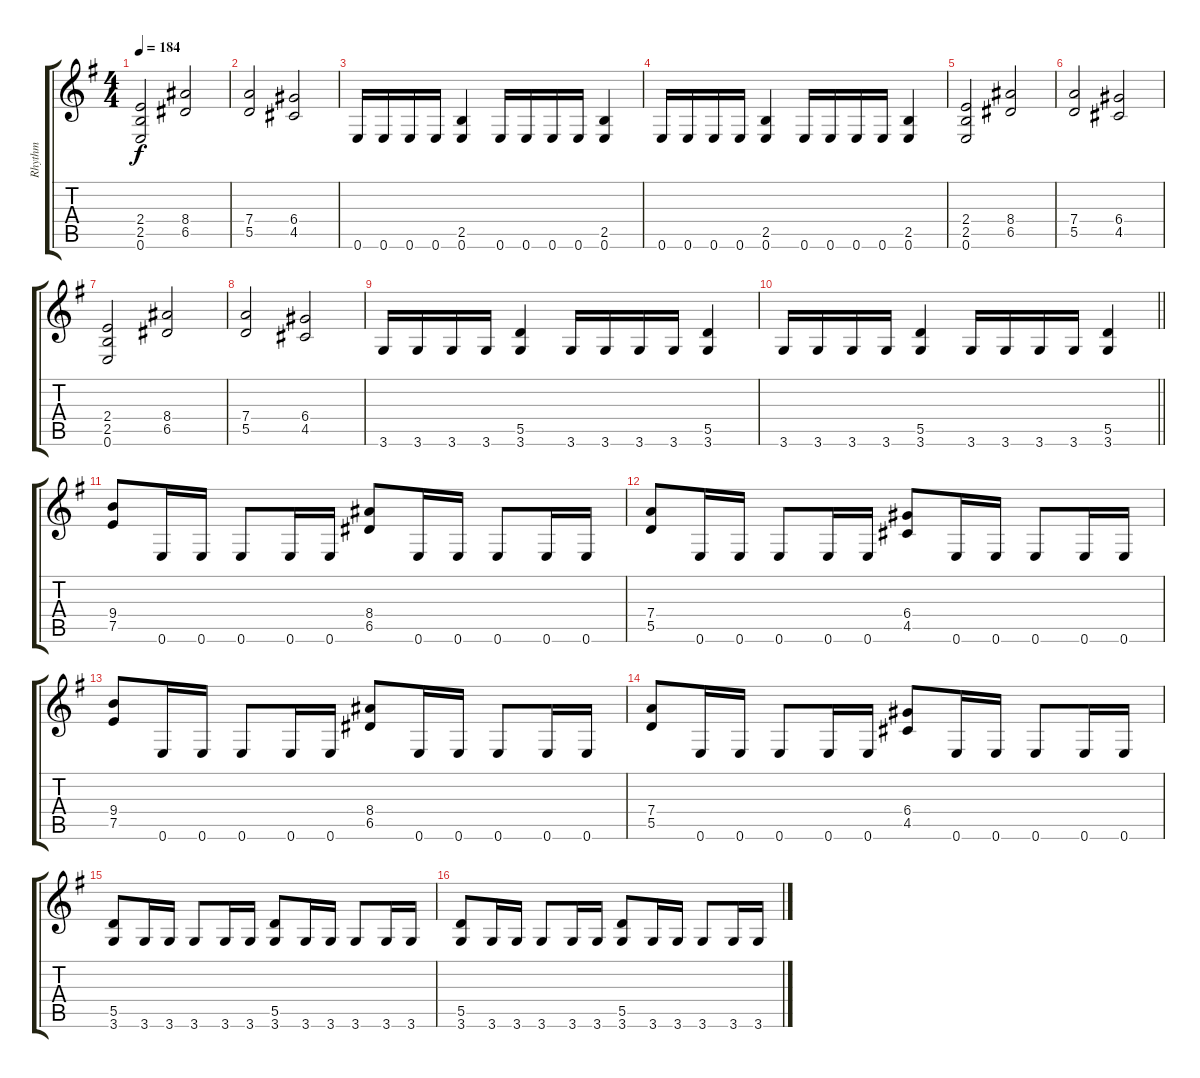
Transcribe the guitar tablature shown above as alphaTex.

\track ("Rhythm" "Rhythm") {instrument distortionguitar}
\staff {score tabs}
\tuning (E4 B3 G3 D3 A2 E2) {hide}
\ts (4 4)
\tempo 184
\clef g2
\ks eminor
(2.4 2.5 0.6).2{dy f} (8.4 6.5).2 |
(7.4 5.5).2 (6.4 4.5).2 |
0.6.16 0.6.16 0.6.16 0.6.16 (2.5 0.6).4 0.6.16 0.6.16 0.6.16 0.6.16 (2.5 0.6).4 |
0.6.16 0.6.16 0.6.16 0.6.16 (2.5 0.6).4 0.6.16 0.6.16 0.6.16 0.6.16 (2.5 0.6).4 |
(2.4 2.5 0.6).2 (8.4 6.5).2 |
(7.4 5.5).2 (6.4 4.5).2 |
(2.4 2.5 0.6).2 (8.4 6.5).2 |
(7.4 5.5).2 (6.4 4.5).2 |
3.6.16 3.6.16 3.6.16 3.6.16 (5.5 3.6).4 3.6.16 3.6.16 3.6.16 3.6.16 (5.5 3.6).4 |
\barLineRight lightlight
3.6.16 3.6.16 3.6.16 3.6.16 (5.5 3.6).4 3.6.16 3.6.16 3.6.16 3.6.16 (5.5 3.6).4 |
(9.4 7.5).8 0.6.16 0.6.16 0.6.8 0.6.16 0.6.16 (8.4 6.5).8 0.6.16 0.6.16 0.6.8 0.6.16 0.6.16 |
(7.4 5.5).8 0.6.16 0.6.16 0.6.8 0.6.16 0.6.16 (6.4 4.5).8 0.6.16 0.6.16 0.6.8 0.6.16 0.6.16 |
(9.4 7.5).8 0.6.16 0.6.16 0.6.8 0.6.16 0.6.16 (8.4 6.5).8 0.6.16 0.6.16 0.6.8 0.6.16 0.6.16 |
(7.4 5.5).8 0.6.16 0.6.16 0.6.8 0.6.16 0.6.16 (6.4 4.5).8 0.6.16 0.6.16 0.6.8 0.6.16 0.6.16 |
(5.5 3.6).8 3.6.16 3.6.16 3.6.8 3.6.16 3.6.16 (5.5 3.6).8 3.6.16 3.6.16 3.6.8 3.6.16 3.6.16 |
(5.5 3.6).8 3.6.16 3.6.16 3.6.8 3.6.16 3.6.16 (5.5 3.6).8 3.6.16 3.6.16 3.6.8 3.6.16 3.6.16
